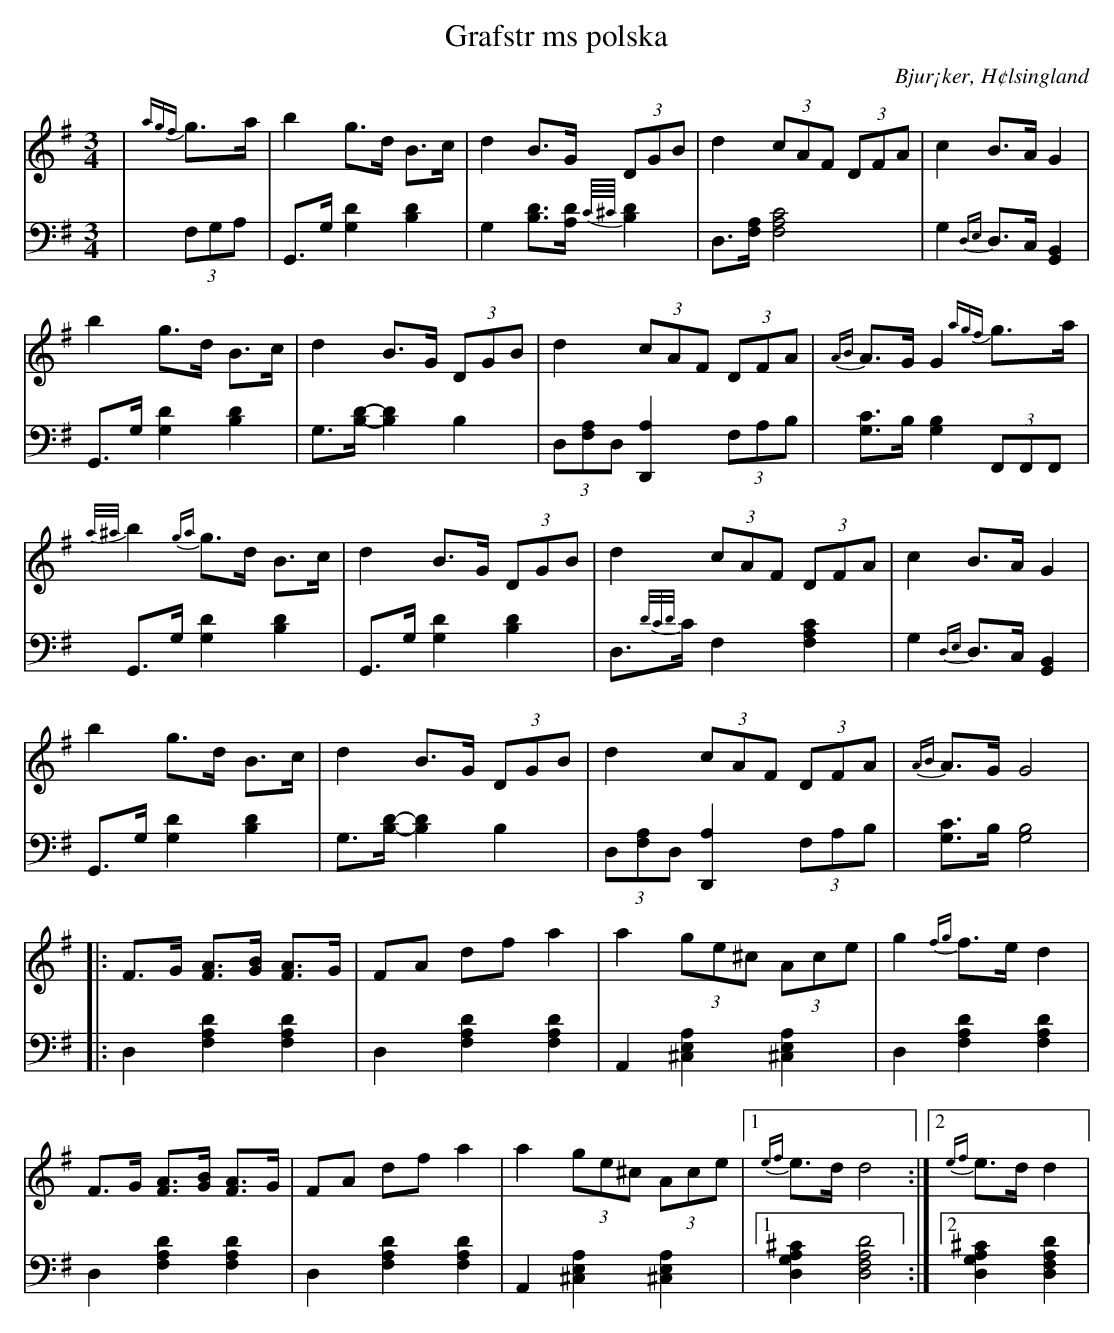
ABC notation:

X:1
T: Grafstr ms polska
O: Bjur¡ker, H¢lsingland
M: 3/4
L: 1/8
K: G
V:1
V:2
V: 1
|{agf}g>a|b2 g>d B>c|d2 B>G (3DGB|d2 (3cAF (3DFA|c2 B>A G2|
b2 g>d B>c|d2 B>G (3DGB|d2 (3cAF (3DFA|{AB}A>G G2 {agf}g>a|
{a/^a/}b2 {ga}g>d B>c|d2 B>G (3DGB|d2 (3cAF (3DFA|c2 B>A G2|
b2 g>d B>c|d2 B>G (3DGB|d2 (3cAF (3DFA|{AB}A>G G4|
|:F>G [FA]>[GB] [FA]>G |FA df a2 |a2 (3ge^c (3Ace |g2 {fg}f>e d2 |
F>G [FA]>[GB] [FA]>G |FA df a2 |a2 (3ge^c (3Ace |1 {ef}e>d d4:|2 {ef}e>d d2|
V:2 clef=bass
|(3F,G,A, | G,,>G, [G,2D2] [B,2D2]|G,2 [B,D]>[A,D] {C//^C//}[B,D]2|D,>[F,A,] [F,4A,4C4]| G,2 {D,E,}D,>C, [G,,2B,,2]|
 G,,>G, [G,2D2] [B,2D2]|G,>[B,D]-[B,2D2] B,2|(3D,[F,A,]D, [D,,2A,2] (3F,A,B,| [G,C]>B, [G,2B,2](3F,,F,,F,,|
G,,>G, [G,2D2] [B,2D2]|G,,>G, [G,2D2] [B,2D2]|D,>{D/C/D/}C F,2 [F,2A,2C2]| G,2 {D,E,}D,>C, [G,,2B,,2]|
 G,,>G, [G,2D2] [B,2D2]|G,>[B,D]-[B,2D2] B,2|(3D,[F,A,]D, [D,,2A,2] (3F,A,B,| [G,C]>B, [G,4B,4]|
|:D,2 [F,2A,2D2] [F,2A,2D2]|D,2 [F,2A,2D2] [F,2A,2D2]| A,,2 [^C,2E,2A,2] [^C,2E,2A,2]|D,2 [F,2A,2D2] [F,2A,2D2] |
D,2 [F,2A,2D2] [F,2A,2D2] | D,2 [F,2A,2D2] [F,2A,2D2] | A,,2 [^C,2E,2A,2] [^C,2E,2A,2]|1 [D,2G,2A,2^C2] [D,4F,4A,4D4]:|2 [D,2G,2A,2^C2] [D,2F,2A,2D2]|
